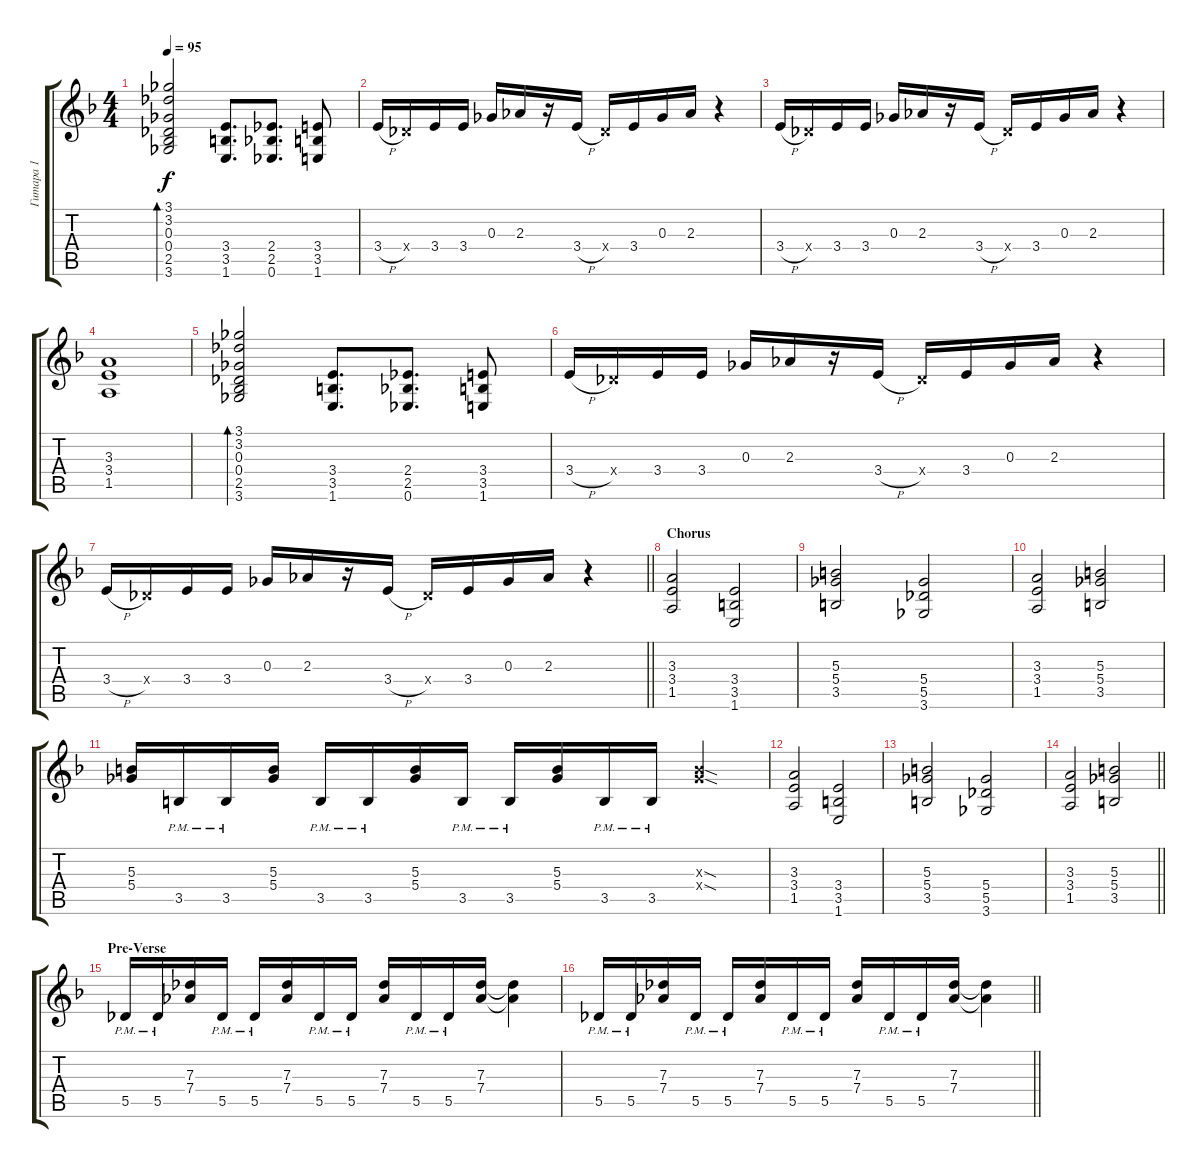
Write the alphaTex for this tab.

\track ("Гитара 1" "Гитара 1") {instrument distortionguitar}
\staff {score tabs}
\tuning (Eb4 Bb3 Gb3 Db3 Ab2 Eb2) {hide}
\ts (4 4)
\tempo 95
\clef g2
\ks dminor
(3.1 3.2 0.3 0.4 2.5 3.6).2{bd 120 dy f} (3.4 3.5 1.6).8{d} (2.4 2.5 0.6).8{d} (3.4 3.5 1.6).8 |
3.4{h}.16 0.4{x}.16 3.4.16 3.4.16 0.3.16 2.3.16 r.16 3.4{h}.16 0.4{x}.16 3.4.16 0.3.16 2.3.16 r.4 |
3.4{h}.16 0.4{x}.16 3.4.16 3.4.16 0.3.16 2.3.16 r.16 3.4{h}.16 0.4{x}.16 3.4.16 0.3.16 2.3.16 r.4 |
(3.3 3.4 1.5).1 |
(3.1 3.2 0.3 0.4 2.5 3.6).2{bd 120} (3.4 3.5 1.6).8{d} (2.4 2.5 0.6).8{d} (3.4 3.5 1.6).8 |
3.4{h}.16 0.4{x}.16 3.4.16 3.4.16 0.3.16 2.3.16 r.16 3.4{h}.16 0.4{x}.16 3.4.16 0.3.16 2.3.16 r.4 |
\barLineRight lightlight
3.4{h}.16 0.4{x}.16 3.4.16 3.4.16 0.3.16 2.3.16 r.16 3.4{h}.16 0.4{x}.16 3.4.16 0.3.16 2.3.16 r.4 |
\section ("" "Chorus")
(3.3 3.4 1.5).2 (3.4 3.5 1.6).2 |
(5.3 5.4 3.5).2 (5.4 5.5 3.6).2 |
(3.3 3.4 1.5).2 (5.3 5.4 3.5).2 |
(5.3 5.4).16 3.5{pm}.16 3.5{pm}.16 (5.3 5.4).16 3.5{pm}.16 3.5{pm}.16 (5.3 5.4).16 3.5{pm}.16 3.5{pm}.16 (5.3 5.4).16 3.5{pm}.16 3.5{pm}.16 (5.3{sod x} 5.4{sod x}).4 |
(3.3 3.4 1.5).2 (3.4 3.5 1.6).2 |
(5.3 5.4 3.5).2 (5.4 5.5 3.6).2 |
\barLineRight lightlight
(3.3 3.4 1.5).2 (5.3 5.4 3.5).2 |
\section ("" "Pre-Verse")
5.5{pm}.16{volume 8 instrument distortionguitar} 5.5{pm}.16 (7.3 7.4).16 5.5{pm}.16 5.5{pm}.16 (7.3 7.4).16 5.5{pm}.16 5.5{pm}.16 (7.3 7.4).16 5.5{pm}.16 5.5{pm}.16 (7.3 7.4).16 (7.3{t} 7.4{t}).4 |
\barLineRight lightlight
5.5{pm}.16 5.5{pm}.16 (7.3 7.4).16 5.5{pm}.16 5.5{pm}.16 (7.3 7.4).16 5.5{pm}.16 5.5{pm}.16 (7.3 7.4).16 5.5{pm}.16 5.5{pm}.16 (7.3 7.4).16 (7.3{t} 7.4{t}).4
